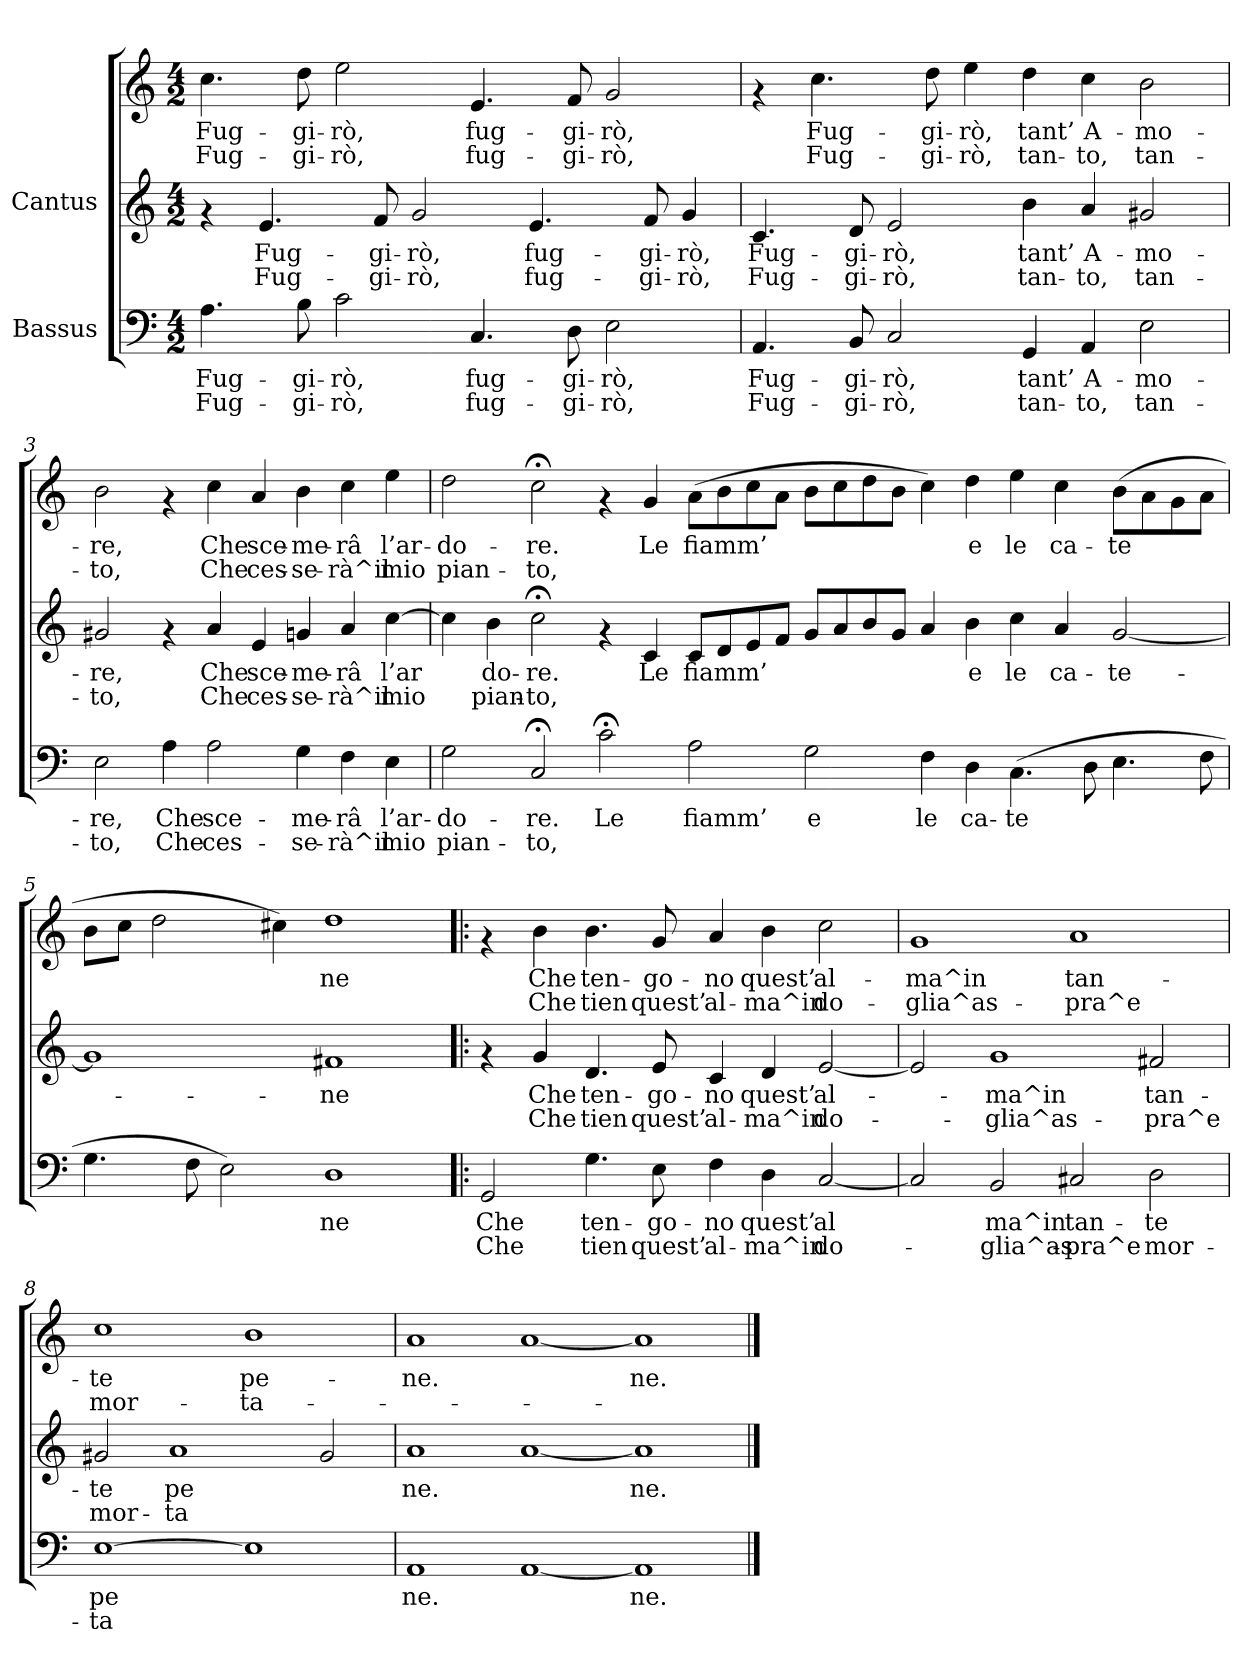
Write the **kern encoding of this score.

**kern	**text	**text	**kern	**text	**text	**kern	**text	**text
*part2	*part2	*part2	*part1	*part1	*part1	*part1	*part1	*part1
*staff3	*staff3	*staff3	*staff2	*staff2	*staff2	*staff1	*staff1	*staff1
*I"Bassus	*	*	*I"Cantus	*	*	*	*	*
!!LO:PB:g=z
*stria5	*	*	*stria5	*	*	*stria5	*	*
*clefF4	*	*	*clefG2	*	*	*clefG2	*	*
*M4/2	*	*	*M4/2	*	*	*M4/2	*	*
*MM144	*	*	*MM144	*	*	*MM144	*	*
=1	=1	=1	=1	=1	=1	=1	=1	=1
!	!LO:LY:b:cj	!LO:LY:b:cj	!	!	!	!	!LO:LY:b:cj	!LO:LY:b:cj
4.A\	Fug-	-Fug-	4rf	.	.	4.cc\	Fug-	-Fug-
!	!	!	!	!LO:LY:b:cj	!LO:LY:b:cj	!	!	!
.	.	.	4.e/	Fug-	-Fug-	.	.	.
!	!LO:LY:b:cj	!LO:LY:b:cj	!	!	!	!	!LO:LY:b:cj	!LO:LY:b:cj
8B\	-gi-	-gi-	.	.	.	8dd\	-gi-	-gi-
!	!LO:LY:b:cj	!LO:LY:b:cj	!	!	!	!	!LO:LY:b:cj	!LO:LY:b:cj
2c\	-rò,	rò,	.	.	.	2ee\	-rò,	rò,
!	!	!	!	!LO:LY:b:cj	!LO:LY:b:cj	!	!	!
.	.	.	8f/	-gi-	-gi-	.	.	.
!	!	!	!	!LO:LY:b:cj	!LO:LY:b:cj	!	!	!
.	.	.	2g/	-rò,	rò,	.	.	.
!	!LO:LY:b:cj	!LO:LY:b:cj	!	!	!	!	!LO:LY:b:cj	!LO:LY:b:cj
4.C/	fug-	-fug-	.	.	.	4.e/	fug-	-fug-
!	!	!	!	!LO:LY:b:cj	!LO:LY:b:cj	!	!	!
.	.	.	4.e/	fug-	-fug-	.	.	.
!	!LO:LY:b:cj	!LO:LY:b:cj	!	!	!	!	!LO:LY:b:cj	!LO:LY:b:cj
8D\	-gi-	-gi-	.	.	.	8f/	-gi-	-gi-
!	!LO:LY:b:cj	!LO:LY:b:cj	!	!	!	!	!LO:LY:b:cj	!LO:LY:b:cj
2E\	-rò,	rò,	.	.	.	2g/	-rò,	rò,
!	!	!	!	!LO:LY:b:cj	!LO:LY:b:cj	!	!	!
.	.	.	8f/	-gi-	-gi-	.	.	.
!	!	!	!	!LO:LY:b:cj	!LO:LY:b:cj	!	!	!
.	.	.	4g/	-rò,	rò,	.	.	.
=2	=2	=2	=2	=2	=2	=2	=2	=2
!	!LO:LY:b:cj	!LO:LY:b:cj	!	!LO:LY:b:cj	!LO:LY:b:cj	!	!	!
4.AA/	Fug-	-Fug-	4.c/	-Fug-	-Fug-	4rf	.	.
!	!	!	!	!	!	!	!LO:LY:b:cj	!LO:LY:b:cj
.	.	.	.	.	.	4.cc\	Fug-	-Fug-
!	!LO:LY:b:cj	!LO:LY:b:cj	!	!LO:LY:b:cj	!LO:LY:b:cj	!	!	!
8BB/	-gi-	-gi-	8d/	-gi-	-gi-	.	.	.
!	!LO:LY:b:cj	!LO:LY:b:cj	!	!LO:LY:b:cj	!LO:LY:b:cj	!	!	!
2C/	-rò,	rò,	2e/	-rò,	rò,	.	.	.
!	!	!	!	!	!	!	!LO:LY:b:cj	!LO:LY:b:cj
.	.	.	.	.	.	8dd\	-gi-	-gi-
!	!	!	!	!	!	!	!LO:LY:b:cj	!LO:LY:b:cj
.	.	.	.	.	.	4ee\	-rò,	rò,
!	!LO:LY:b:cj	!LO:LY:b:cj	!	!LO:LY:b:cj	!LO:LY:b:cj	!	!LO:LY:b:cj	!LO:LY:b:cj
4GG/	tant’	tan-	4b\	tant’	tan-	4dd\	tant’	tan-
!	!LO:LY:b:cj	!LO:LY:b:cj	!	!LO:LY:b:cj	!LO:LY:b:cj	!	!LO:LY:b:cj	!LO:LY:b:cj
4AA/	-A-	-to,	4a/	-A-	-to,	4cc\	-A-	-to,
!	!LO:LY:b:cj	!LO:LY:b:cj	!	!LO:LY:b:cj	!LO:LY:b:cj	!	!LO:LY:b:cj	!LO:LY:b:cj
2E\	mo-	-tan-	2g#X/	mo-	-tan-	2b\	mo-	-tan-
!!LO:LB:g=z
=3	=3	=3	=3	=3	=3	=3	=3	=3
!	!LO:LY:b:cj	!LO:LY:b:cj	!	!LO:LY:b:cj	!LO:LY:b:cj	!	!LO:LY:b:cj	!LO:LY:b:cj
2E\	-re,	to,	2g#X/	re,	to,	2b\	-re,	to,
!	!LO:LY:b:cj	!LO:LY:b:cj	!	!	!	!	!	!
4A\	Che	Che	4rf	.	.	4rf	.	.
!	!LO:LY:b:cj	!LO:LY:b:cj	!	!LO:LY:b:cj	!LO:LY:b:cj	!	!LO:LY:b:cj	!LO:LY:b:cj
2A\	sce-	-ces-	4a/	Che	Che	4cc\	Che	Che
!	!	!	!	!LO:LY:b:cj	!LO:LY:b:cj	!	!LO:LY:b:cj	!LO:LY:b:cj
.	.	.	4e/	sce-	-ces-	4a/	sce-	-ces-
!	!LO:LY:b:cj	!LO:LY:b:cj	!	!LO:LY:b:cj	!LO:LY:b:cj	!	!LO:LY:b:cj	!LO:LY:b:cj
4G\	-me-	-se-	4gn/	-me-	-se-	4b\	-me-	-se-
!	!LO:LY:b:cj	!LO:LY:b:cj	!	!LO:LY:b:cj	!LO:LY:b:cj	!	!LO:LY:b:cj	!LO:LY:b:cj
4F\	-râ	rà^il	4a/	-râ	rà^il	4cc\	-râ	rà^il
!	!LO:LY:b:cj	!LO:LY:b:cj	!	!LO:LY:b:cj	!LO:LY:b:cj	!	!LO:LY:b:cj	!LO:LY:b:cj
4E\	l’ar-	-mio	[>4cc\	l’ar-	-mio	4ee\	l’ar-	-mio
=4	=4	=4	=4	=4	=4	=4	=4	=4
!	!LO:LY:b:cj	!LO:LY:b:cj	!	!LO:LY:b:cj	!LO:LY:b:cj	!	!LO:LY:b:cj	!LO:LY:b:cj
2G\	do-	-pian-	4cc\]	-	.	2dd\	do-	-pian-
!	!	!	!	!LO:LY:b:cj	!LO:LY:b:cj	!	!	!
.	.	.	4b\	do-	-pian-	.	.	.
!	!LO:LY:b:cj	!LO:LY:b:cj	!	!LO:LY:b:cj	!LO:LY:b:cj	!	!LO:LY:b:cj	!LO:LY:b:cj
2C;</	-re.	to,	2cc;<\	-re.	to,	2cc;<\	-re.	to,
!	!LO:LY:b:cj	!	!	!	!	!	!	!
2c;<\	Le	.	4rf	.	.	4rf	.	.
!	!	!	!	!LO:LY:b:cj	!	!	!LO:LY:b:cj	!
.	.	.	4c/	Le	.	4g/	Le	.
!	!LO:LY:b:cj	!	!	!LO:LY:b:cj	!	!	!LO:LY:b:cj	!
2A\	fiamm’	.	8c/L	fiamm’	.	(>8a\L	fiamm’	.
!	!	!	!	!LO:LY:b:cj	!	!	!LO:LY:b:cj	!
.	.	.	8d/	.	.	8b\	.	.
!	!	!	!	!LO:LY:b:cj	!	!	!LO:LY:b:cj	!
.	.	.	8e/	.	.	8cc\	.	.
!	!	!	!	!LO:LY:b:cj	!	!	!LO:LY:b:cj	!
.	.	.	8f/J	.	.	8a\J	.	.
!	!LO:LY:b:cj	!	!	!LO:LY:b:cj	!	!	!LO:LY:b:cj	!
2G\	e	.	8g/L	.	.	8b\L	.	.
!	!	!	!	!LO:LY:b:cj	!	!	!LO:LY:b:cj	!
.	.	.	8a/	.	.	8cc\	.	.
!	!	!	!	!LO:LY:b:cj	!	!	!LO:LY:b:cj	!
.	.	.	8b/	.	.	8dd\	.	.
!	!	!	!	!LO:LY:b:cj	!	!	!LO:LY:b:cj	!
.	.	.	8g/J	.	.	8b\J	.	.
!	!LO:LY:b:cj	!	!	!LO:LY:b:cj	!	!	!LO:LY:b:cj	!
4F\	le	.	4a/	.	.	4cc\)	.	.
!	!LO:LY:b:cj	!	!	!LO:LY:b:cj	!	!	!LO:LY:b:cj	!
4D\	ca-	.	4b\	e	.	4dd\	e	.
!	!LO:LY:b:cj	!	!	!LO:LY:b:cj	!	!	!LO:LY:b:cj	!
(>4.C\	-te-	.	4cc\	le	.	4ee\	le	.
!	!	!	!	!LO:LY:b:cj	!	!	!LO:LY:b:cj	!
.	.	.	4a/	ca-	.	4cc\	ca-	.
!	!LO:LY:b:cj	!	!	!	!	!	!	!
8D\	--	.	.	.	.	.	.	.
!	!LO:LY:b:cj	!	!	!LO:LY:b:cj	!	!	!LO:LY:b:cj	!
4.E\	--	.	[<2g/	-te-	.	(>8b\L	-te-	.
!	!	!	!	!	!	!	!LO:LY:b:cj	!
.	.	.	.	.	.	8a\	--	.
!	!	!	!	!	!	!	!LO:LY:b:cj	!
.	.	.	.	.	.	8g\	--	.
!	!LO:LY:b:cj	!	!	!	!	!	!LO:LY:b:cj	!
8F\	--	.	.	.	.	8a\J	--	.
=5	=5	=5	=5	=5	=5	=5	=5	=5
!	!LO:LY:b:cj	!	!	!LO:LY:b:cj	!	!	!LO:LY:b:cj	!
4.G\	-	.	1g]	.	.	8b\L	-	.
!	!	!	!	!	!	!	!LO:LY:b:cj	!
.	.	.	.	.	.	8cc\J	.	.
!	!	!	!	!	!	!	!LO:LY:b:cj	!
.	.	.	.	.	.	2dd\	.	.
!	!LO:LY:b:cj	!	!	!	!	!	!	!
8F\	.	.	.	.	.	.	.	.
!	!LO:LY:b:cj	!	!	!	!	!	!	!
2E\)	.	.	.	.	.	.	.	.
!	!	!	!	!	!	!	!LO:LY:b:cj	!
.	.	.	.	.	.	4cc#X\)	.	.
!	!LO:LY:b:cj	!	!	!LO:LY:b:cj	!	!	!LO:LY:b:cj	!
1D	ne	.	1f#X	ne	.	1dd	ne	.
=6!|:	=6!|:	=6!|:	=6!|:	=6!|:	=6!|:	=6!|:	=6!|:	=6!|:
!	!LO:LY:b:cj	!LO:LY:b:cj	!	!	!	!	!	!
2GG/	Che	Che	4rf	.	.	4rf	.	.
!	!	!	!	!LO:LY:b:cj	!LO:LY:b:cj	!	!LO:LY:b:cj	!LO:LY:b:cj
.	.	.	4g/	-Che	Che	4b\	Che	Che
!	!LO:LY:b:cj	!LO:LY:b:cj	!	!LO:LY:b:cj	!LO:LY:b:cj	!	!LO:LY:b:cj	!LO:LY:b:cj
4.G\	ten-	-tien	4.d/	ten-	-tien	4.b\	ten-	-tien
!	!LO:LY:b:cj	!LO:LY:b:cj	!	!LO:LY:b:cj	!LO:LY:b:cj	!	!LO:LY:b:cj	!LO:LY:b:cj
8E\	go-	-quest’	8e/	go-	-quest’	8g/	go-	-quest’
!	!LO:LY:b:cj	!LO:LY:b:cj	!	!LO:LY:b:cj	!LO:LY:b:cj	!	!LO:LY:b:cj	!LO:LY:b:cj
4F\	no	al-	4c/	no	al-	4a/	no	al-
!	!LO:LY:b:cj	!LO:LY:b:cj	!	!LO:LY:b:cj	!LO:LY:b:cj	!	!LO:LY:b:cj	!LO:LY:b:cj
4D\	-quest’	ma^in	4d/	-quest’	ma^in	4b\	-quest’	ma^in
!	!LO:LY:b:cj	!LO:LY:b:cj	!	!LO:LY:b:cj	!LO:LY:b:cj	!	!LO:LY:b:cj	!LO:LY:b:cj
[<2C/	al-	-do-	[<2e/	al-	-do-	2cc\	al-	-do-
!!LO:PB:g=z
=7	=7	=7	=7	=7	=7	=7	=7	=7
!	!LO:LY:b:cj	!LO:LY:b:cj	!	!LO:LY:b:cj	!LO:LY:b:cj	!	!LO:LY:b:cj	!LO:LY:b:cj
2C/]	-	.	2e/]	.	.	1g	-ma^in	glia^as-
!	!LO:LY:b:cj	!LO:LY:b:cj	!	!LO:LY:b:cj	!LO:LY:b:cj	!	!	!
2BB/	ma^in	glia^as-	1g	ma^in	glia^as-	.	.	.
!	!LO:LY:b:cj	!LO:LY:b:cj	!	!	!	!	!LO:LY:b:cj	!LO:LY:b:cj
2C#X/	-tan-	-pra^e	.	.	.	1a	-tan-	-pra^e
!	!LO:LY:b:cj	!LO:LY:b:cj	!	!LO:LY:b:cj	!LO:LY:b:cj	!	!	!
2D\	te	mor-	2f#X/	-tan-	-pra^e	.	.	.
=8	=8	=8	=8	=8	=8	=8	=8	=8
!	!LO:LY:b:cj	!LO:LY:b:cj	!	!LO:LY:b:cj	!LO:LY:b:cj	!	!LO:LY:b:cj	!LO:LY:b:cj
[>1E	-pe-	-ta-	2g#X/	-te	mor-	1cc	te	mor-
!	!	!	!	!LO:LY:b:cj	!LO:LY:b:cj	!	!	!
.	.	.	1a	-pe-	-ta-	.	.	.
!	!LO:LY:b:cj	!LO:LY:b:cj	!	!	!	!	!LO:LY:b:cj	!LO:LY:b:cj
1E]	--	--	.	.	.	1b	-pe-	-ta-
!	!	!	!	!LO:LY:b:cj	!LO:LY:b:cj	!	!	!
.	.	.	2g#/	--	--	.	.	.
=9	=9	=9	=9	=9	=9	=9	=9	=9
!	!LO:LY:b:cj	!	!	!LO:LY:b:cj	!	!	!LO:LY:b:cj	!
1AA	-ne.	.	1a	ne.	.	1a	-ne.	.
!	!LO:LY:b:cj	!	!	!LO:LY:b:cj	!	!	!LO:LY:b:cj	!
[<1AA	-	.	[<1a	-	.	[<1a	-	.
!	!LO:LY:b:cj	!	!	!LO:LY:b:cj	!	!	!LO:LY:b:cj	!
1AA]	-ne.	.	1a]	-ne.	.	1a]	-ne.	.
==	==	==	==	==	==	==	==	==
*-	*-	*-	*-	*-	*-	*-	*-	*-
